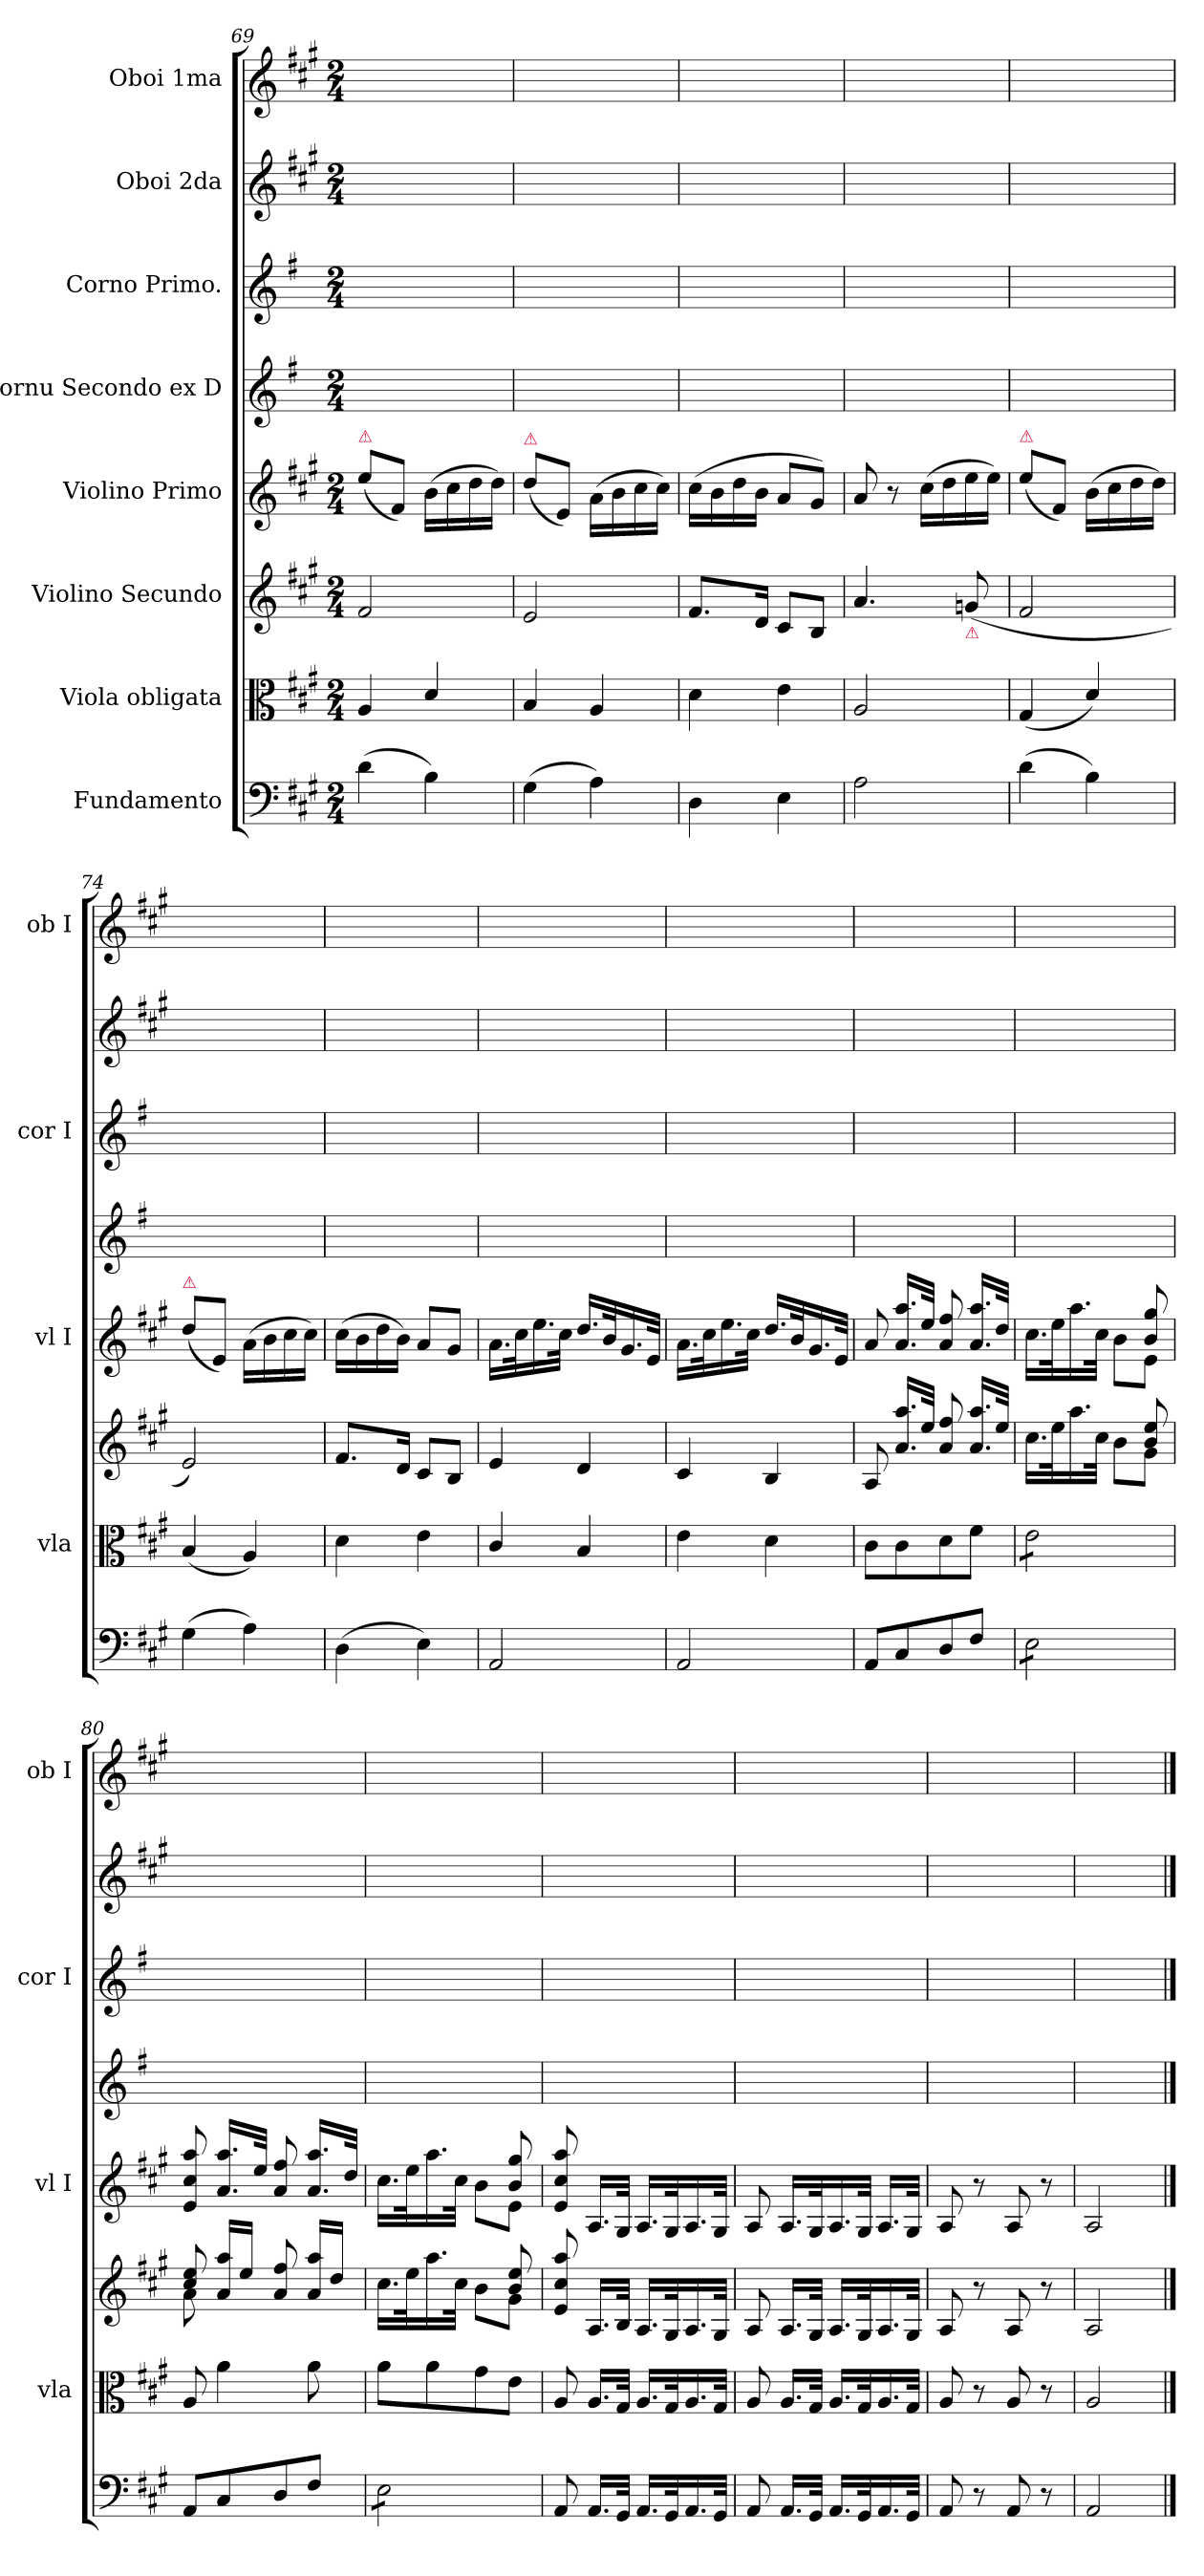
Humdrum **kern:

**kern	**dynam	**kern	**dynam	**kern	**kern	**kern	**kern	**kern	**kern
*part8	*part8	*part7	*part7	*part6	*part5	*part4	*part3	*part2	*part1
*staff8	*staff8	*staff7	*staff7	*staff6	*staff5	*staff4	*staff3	*staff2	*staff1
*I"Fundamento	*	*I"Viola obligata	*	*I"Violino Secundo	*I"Violino Primo	*I"Cornu Secondo ex D	*I"Corno Primo.	*I"Oboi 2da	*I"Oboi 1ma
*	*	*I'vla	*	*	*I'vl I	*	*I'cor I	*	*I'ob I
*clefF4	*	*clefC3	*	*clefG2	*clefG2	*clefG2	*clefG2	*clefG2	*clefG2
*	*	*	*	*	*	*ITrd6c10	*ITrd6c10	*	*
*k[f#c#g#]	*	*k[f#c#g#]	*	*k[f#c#g#]	*k[f#c#g#]	*k[f#c#g#]	*k[f#c#g#]	*k[f#c#g#]	*k[f#c#g#]
*A:	*	*A:	*	*A:	*A:	*A:	*A:	*A:	*A:
*M2/4	*	*M2/4	*	*M2/4	*M2/4	*M2/4	*M2/4	*M2/4	*M2/4
=69	=69	=69	=69	=69	=69	=69	=69	=69	=69
!	!	!	!	!	!LO:TX:a:color=crimson:t=⚠	!	!	!	!
(4d\	.	4A/	.	2f#/	(>8ee\L	2ryy	2ryy	2ryy	2ryy
.	.	.	.	.	8f#/J)	.	.	.	.
4B\)	.	4d/	.	.	(16b\LL	.	.	.	.
.	.	.	.	.	16cc#\	.	.	.	.
.	.	.	.	.	16dd\	.	.	.	.
.	.	.	.	.	16dd\JJ)	.	.	.	.
=70	=70	=70	=70	=70	=70	=70	=70	=70	=70
!	!	!	!	!	!LO:TX:a:color=crimson:t=⚠	!	!	!	!
(4G#\	.	4B/	.	2e/	(>8dd\L	2ryy	2ryy	2ryy	2ryy
.	.	.	.	.	8e/J)	.	.	.	.
4A\)	.	4A/	.	.	(16a\LL	.	.	.	.
.	.	.	.	.	16b\	.	.	.	.
.	.	.	.	.	16cc#\	.	.	.	.
.	.	.	.	.	16cc#\JJ)	.	.	.	.
=71	=71	=71	=71	=71	=71	=71	=71	=71	=71
4D\	.	4d\	.	8.f#/L	(16cc#\LL	2ryy	2ryy	2ryy	2ryy
.	.	.	.	.	16b\	.	.	.	.
.	.	.	.	.	16dd\	.	.	.	.
.	.	.	.	16d/Jk	16b\JJ	.	.	.	.
4E\	.	4e\	.	8c#/L	8a/L	.	.	.	.
.	.	.	.	8B/J	8g#/J)	.	.	.	.
=72	=72	=72	=72	=72	=72	=72	=72	=72	=72
2A\	.	2A/	.	4.a/	8a/	2ryy	2ryy	2ryy	2ryy
.	.	.	.	.	8r	.	.	.	.
.	.	.	.	.	(16cc#\LL	.	.	.	.
.	.	.	.	.	16dd\	.	.	.	.
!	!	!	!	!LO:TX:b:color=crimson:t=⚠	!	!	!	!	!
.	.	.	.	(8gn/	16ee\	.	.	.	.
.	.	.	.	.	16ee\JJ)	.	.	.	.
=73	=73	=73	=73	=73	=73	=73	=73	=73	=73
!	!	!	!	!	!LO:TX:a:color=crimson:t=⚠	!	!	!	!
(4d\	.	(4G#/	.	2f#/	(>8ee\L	2ryy	2ryy	2ryy	2ryy
.	.	.	.	.	8f#/J)	.	.	.	.
4B\)	.	4d/)	.	.	(16b\LL	.	.	.	.
.	.	.	.	.	16cc#\	.	.	.	.
.	.	.	.	.	16dd\	.	.	.	.
.	.	.	.	.	16dd\JJ)	.	.	.	.
=74	=74	=74	=74	=74	=74	=74	=74	=74	=74
!	!	!	!	!	!LO:TX:a:color=crimson:t=⚠	!	!	!	!
(4G#\	.	(4B/	.	2e/)	(>8dd\L	2ryy	2ryy	2ryy	2ryy
.	.	.	.	.	8e/J)	.	.	.	.
4A\)	.	4A/)	.	.	(16a\LL	.	.	.	.
.	.	.	.	.	16b\	.	.	.	.
.	.	.	.	.	16cc#\	.	.	.	.
.	.	.	.	.	16cc#\JJ)	.	.	.	.
=75	=75	=75	=75	=75	=75	=75	=75	=75	=75
(4D\	.	4d\	.	8.f#/L	(16cc#\LL	2ryy	2ryy	2ryy	2ryy
.	.	.	.	.	16b\	.	.	.	.
.	.	.	.	.	16dd\	.	.	.	.
.	.	.	.	16d/Jk	16b\JJ)	.	.	.	.
4E\)	.	4e\	.	8c#/L	8a/L	.	.	.	.
.	.	.	.	8B/J	8g#/J	.	.	.	.
=76	=76	=76	=76	=76	=76	=76	=76	=76	=76
2AA/	.	4c#/	.	4e/	16.a\LL	2ryy	2ryy	2ryy	2ryy
.	.	.	.	.	32cc#\K	.	.	.	.
.	.	.	.	.	16.ee\	.	.	.	.
.	.	.	.	.	32cc#\JJk	.	.	.	.
.	.	4B/	.	4d/	16.dd/LL	.	.	.	.
.	.	.	.	.	32b/K	.	.	.	.
.	.	.	.	.	16.g#/	.	.	.	.
.	.	.	.	.	32e/JJk	.	.	.	.
=77	=77	=77	=77	=77	=77	=77	=77	=77	=77
2AA/	.	4e\	.	4c#/	16.a\LL	2ryy	2ryy	2ryy	2ryy
.	.	.	.	.	32cc#\K	.	.	.	.
.	.	.	.	.	16.ee\	.	.	.	.
.	.	.	.	.	32cc#\JJk	.	.	.	.
.	.	4d\	.	4B/	16.dd/LL	.	.	.	.
.	.	.	.	.	32b/K	.	.	.	.
.	.	.	.	.	16.g#/	.	.	.	.
.	.	.	.	.	32e/JJk	.	.	.	.
=78	=78	=78	=78	=78	=78	=78	=78	=78	=78
!	!	!	!LO:DY:rj	!	!	!	!	!	!
8AA/L	for	8c#\L	for	8A/	8a/	2ryy	2ryy	2ryy	2ryy
8C#/	.	8c#\	.	16.a/ 16.aa/LL	16.a/ 16.aa/LL	.	.	.	.
.	.	.	.	32ee/JJk	32ee/JJk	.	.	.	.
8D/	.	8d\	.	8a/ 8ff#/	8a/ 8ff#/	.	.	.	.
8F#/J	.	8f#\J	.	16.a/ 16.aa/LL	16.a/ 16.aa/LL	.	.	.	.
.	.	.	.	32ee/JJk	32dd/JJk	.	.	.	.
=79	=79	=79	=79	=79	=79	=79	=79	=79	=79
*	*	*	*	*^	*^	*	*	*	*
*tremolo	*	*	*	*	*	*	*	*	*	*	*
*	*	*tremolo	*	*	*	*	*	*	*	*	*
8E\L	.	8e\L	.	16.cc#\LL	4.ryy	16.cc#\LL	4.ryy	2ryy	2ryy	2ryy	2ryy
.	.	.	.	32ee\K	.	32ee\K	.	.	.	.	.
8E\	.	8e\	.	16.aa\	.	16.aa\	.	.	.	.	.
.	.	.	.	32cc#\JJk	.	32cc#\JJk	.	.	.	.	.
8E\	.	8e\	.	8b\L	.	8b\L	.	.	.	.	.
8E\J	.	8e\J	.	8g#\J	8b/ 8ee/	8e\J	8b/ 8gg#/	.	.	.	.
*	*	*Xtremolo	*	*	*	*	*	*	*	*	*
*Xtremolo	*	*	*	*	*	*	*	*	*	*	*
*	*	*	*	*	*	*v	*v	*	*	*	*
=80	=80	=80	=80	=80	=80	=80	=80	=80	=80	=80
8AA/L	.	8A/	.	8cc#/ 8ee/	8a\	8e/ 8cc#/ 8aa/	2ryy	2ryy	2ryy	2ryy
8C#/	.	4a\	.	16a/ 16aa/LL	8ryy	16.a/ 16.aa/LL	.	.	.	.
.	.	.	.	16ee/JJ	.	.	.	.	.	.
.	.	.	.	.	.	32ee/JJk	.	.	.	.
8D/	.	.	.	8a/ 8ff#/	4ryy	8a/ 8ff#/	.	.	.	.
8F#/J	.	8a\	.	16a/ 16aa/LL	.	16.a/ 16.aa/LL	.	.	.	.
.	.	.	.	16dd/JJ	.	.	.	.	.	.
.	.	.	.	.	.	32dd/JJk	.	.	.	.
=81	=81	=81	=81	=81	=81	=81	=81	=81	=81	=81
*	*	*	*	*	*	*^	*	*	*	*
*tremolo	*	*	*	*	*	*	*	*	*	*	*
8E\L	.	8a\L	.	16.cc#\LL	4.ryy	16.cc#\LL	4.ryy	2ryy	2ryy	2ryy	2ryy
.	.	.	.	32ee\K	.	32ee\K	.	.	.	.	.
8E\	.	8a\	.	16.aa\	.	16.aa\	.	.	.	.	.
.	.	.	.	32cc#\JJk	.	32cc#\JJk	.	.	.	.	.
8E\	.	8g#\	.	8b\L	.	8b\L	.	.	.	.	.
8E\J	.	8e\J	.	8g#\J	8b/ 8ee/	8e\J	8b/ 8gg#/	.	.	.	.
*Xtremolo	*	*	*	*	*	*	*	*	*	*	*
*	*	*	*	*v	*v	*	*	*	*	*	*
*	*	*	*	*	*v	*v	*	*	*	*
=82	=82	=82	=82	=82	=82	=82	=82	=82	=82
8AA/	.	8A/	.	8e/ 8cc#/ 8aa/	8e/ 8cc#/ 8aa/	2ryy	2ryy	2ryy	2ryy
16.AA/LL	.	16.A/LL	.	16.A/LL	16.A/LL	.	.	.	.
32GG#/JJk	.	32G#/JJk	.	32B/JJk	32G#/JJk	.	.	.	.
16.AA/LL	.	16.A/LL	.	16.A/LL	16.A/LL	.	.	.	.
32GG#/K	.	32G#/K	.	32G#/K	32G#/K	.	.	.	.
16.AA/	.	16.A/	.	16.A/	16.A/	.	.	.	.
32GG#/JJk	.	32G#/JJk	.	32G#/JJk	32G#/JJk	.	.	.	.
=83	=83	=83	=83	=83	=83	=83	=83	=83	=83
8AA/	.	8A/	.	8A/	8A/	2ryy	2ryy	2ryy	2ryy
16.AA/LL	.	16.A/LL	.	16.A/LL	16.A/LL	.	.	.	.
32GG#/JJk	.	32G#/JJk	.	32G#/JJk	32G#/K	.	.	.	.
16.AA/LL	.	16.A/LL	.	16.A/LL	16.A/	.	.	.	.
32GG#/K	.	32G#/K	.	32G#/K	32G#/JJk	.	.	.	.
16.AA/	.	16.A/	.	16.A/	16.A/LL	.	.	.	.
32GG#/JJk	.	32G#/JJk	.	32G#/JJk	32G#/JJk	.	.	.	.
=84	=84	=84	=84	=84	=84	=84	=84	=84	=84
8AA/	.	8A/	.	8A/	8A/	2ryy	2ryy	2ryy	2ryy
8r	.	8r	.	8r	8r	.	.	.	.
8AA/	.	8A/	.	8A/	8A/	.	.	.	.
8r	.	8r	.	8r	8r	.	.	.	.
=85	=85	=85	=85	=85	=85	=85	=85	=85	=85
2AA/	.	2A/	.	2A/	2A/	2ryy	2ryy	2ryy	2ryy
==	==	==	==	==	==	==	==	==	==
*-	*-	*-	*-	*-	*-	*-	*-	*-	*-
